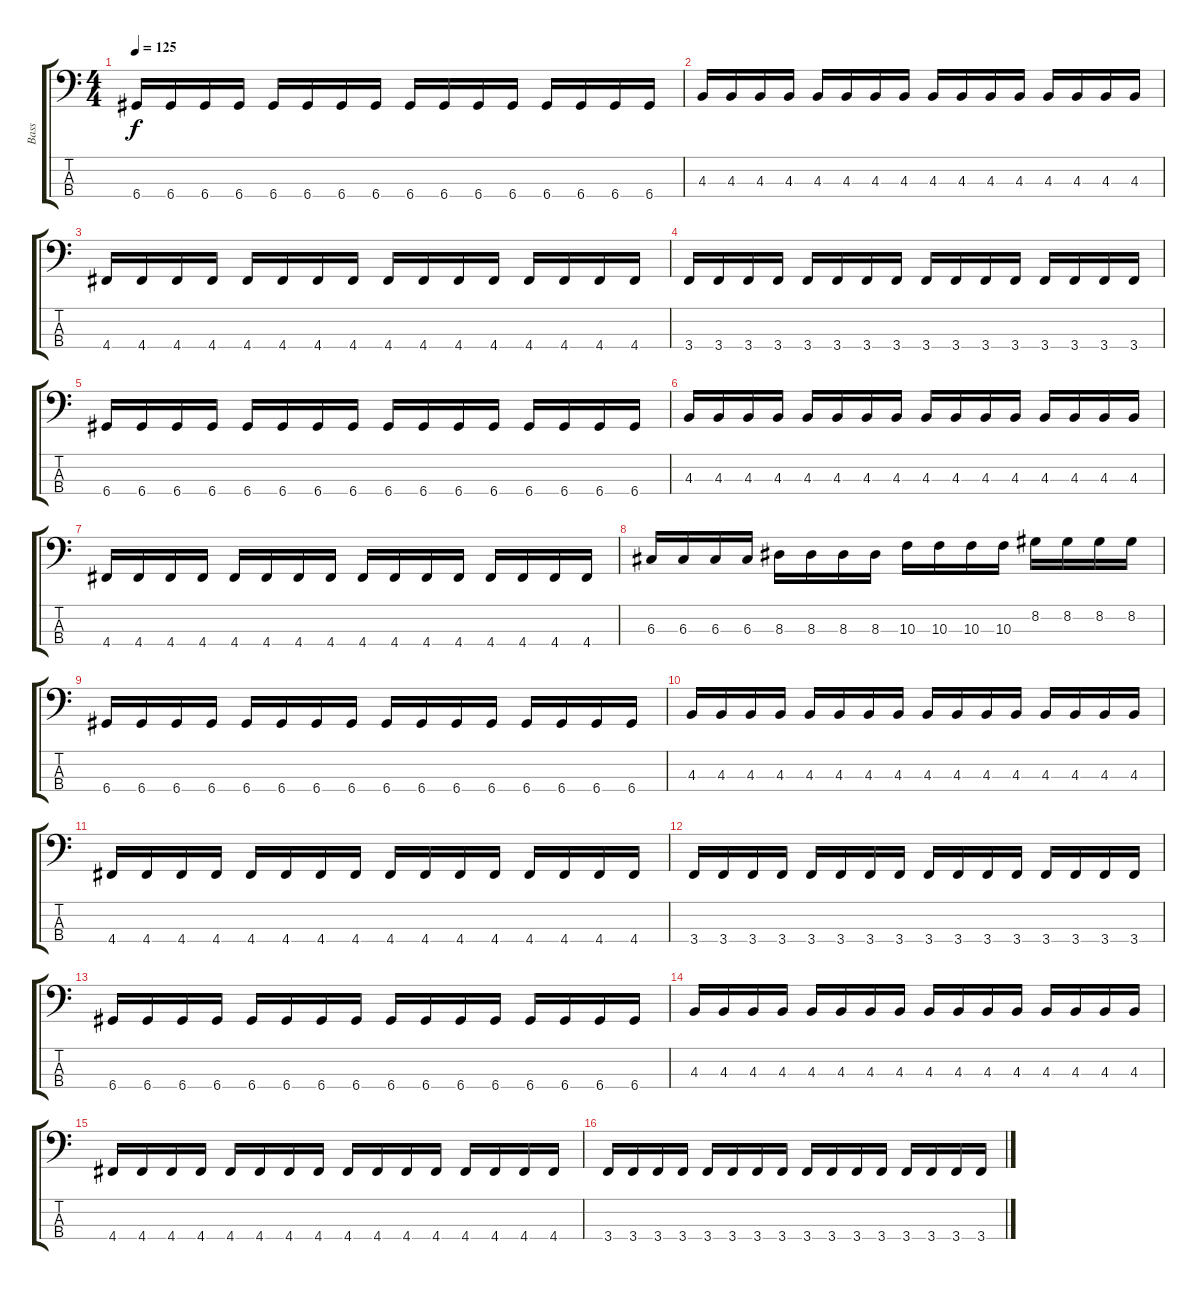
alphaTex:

\track ("Bass" "Bass") {instrument electricbasspick}
\staff {score tabs}
\tuning (F2 C2 G1 D1) {hide}
\ts (4 4)
\tempo 125
\clef f4
\ks c
6.4.16{dy f} 6.4.16 6.4.16 6.4.16 6.4.16 6.4.16 6.4.16 6.4.16 6.4.16 6.4.16 6.4.16 6.4.16 6.4.16 6.4.16 6.4.16 6.4.16 |
4.3.16 4.3.16 4.3.16 4.3.16 4.3.16 4.3.16 4.3.16 4.3.16 4.3.16 4.3.16 4.3.16 4.3.16 4.3.16 4.3.16 4.3.16 4.3.16 |
4.4.16 4.4.16 4.4.16 4.4.16 4.4.16 4.4.16 4.4.16 4.4.16 4.4.16 4.4.16 4.4.16 4.4.16 4.4.16 4.4.16 4.4.16 4.4.16 |
3.4.16 3.4.16 3.4.16 3.4.16 3.4.16 3.4.16 3.4.16 3.4.16 3.4.16 3.4.16 3.4.16 3.4.16 3.4.16 3.4.16 3.4.16 3.4.16 |
6.4.16 6.4.16 6.4.16 6.4.16 6.4.16 6.4.16 6.4.16 6.4.16 6.4.16 6.4.16 6.4.16 6.4.16 6.4.16 6.4.16 6.4.16 6.4.16 |
4.3.16 4.3.16 4.3.16 4.3.16 4.3.16 4.3.16 4.3.16 4.3.16 4.3.16 4.3.16 4.3.16 4.3.16 4.3.16 4.3.16 4.3.16 4.3.16 |
4.4.16 4.4.16 4.4.16 4.4.16 4.4.16 4.4.16 4.4.16 4.4.16 4.4.16 4.4.16 4.4.16 4.4.16 4.4.16 4.4.16 4.4.16 4.4.16 |
6.3.16 6.3.16 6.3.16 6.3.16 8.3.16 8.3.16 8.3.16 8.3.16 10.3.16 10.3.16 10.3.16 10.3.16 8.2.16 8.2.16 8.2.16 8.2.16 |
6.4.16 6.4.16 6.4.16 6.4.16 6.4.16 6.4.16 6.4.16 6.4.16 6.4.16 6.4.16 6.4.16 6.4.16 6.4.16 6.4.16 6.4.16 6.4.16 |
4.3.16 4.3.16 4.3.16 4.3.16 4.3.16 4.3.16 4.3.16 4.3.16 4.3.16 4.3.16 4.3.16 4.3.16 4.3.16 4.3.16 4.3.16 4.3.16 |
4.4.16 4.4.16 4.4.16 4.4.16 4.4.16 4.4.16 4.4.16 4.4.16 4.4.16 4.4.16 4.4.16 4.4.16 4.4.16 4.4.16 4.4.16 4.4.16 |
3.4.16 3.4.16 3.4.16 3.4.16 3.4.16 3.4.16 3.4.16 3.4.16 3.4.16 3.4.16 3.4.16 3.4.16 3.4.16 3.4.16 3.4.16 3.4.16 |
6.4.16 6.4.16 6.4.16 6.4.16 6.4.16 6.4.16 6.4.16 6.4.16 6.4.16 6.4.16 6.4.16 6.4.16 6.4.16 6.4.16 6.4.16 6.4.16 |
4.3.16 4.3.16 4.3.16 4.3.16 4.3.16 4.3.16 4.3.16 4.3.16 4.3.16 4.3.16 4.3.16 4.3.16 4.3.16 4.3.16 4.3.16 4.3.16 |
4.4.16 4.4.16 4.4.16 4.4.16 4.4.16 4.4.16 4.4.16 4.4.16 4.4.16 4.4.16 4.4.16 4.4.16 4.4.16 4.4.16 4.4.16 4.4.16 |
3.4.16 3.4.16 3.4.16 3.4.16 3.4.16 3.4.16 3.4.16 3.4.16 3.4.16 3.4.16 3.4.16 3.4.16 3.4.16 3.4.16 3.4.16 3.4.16
